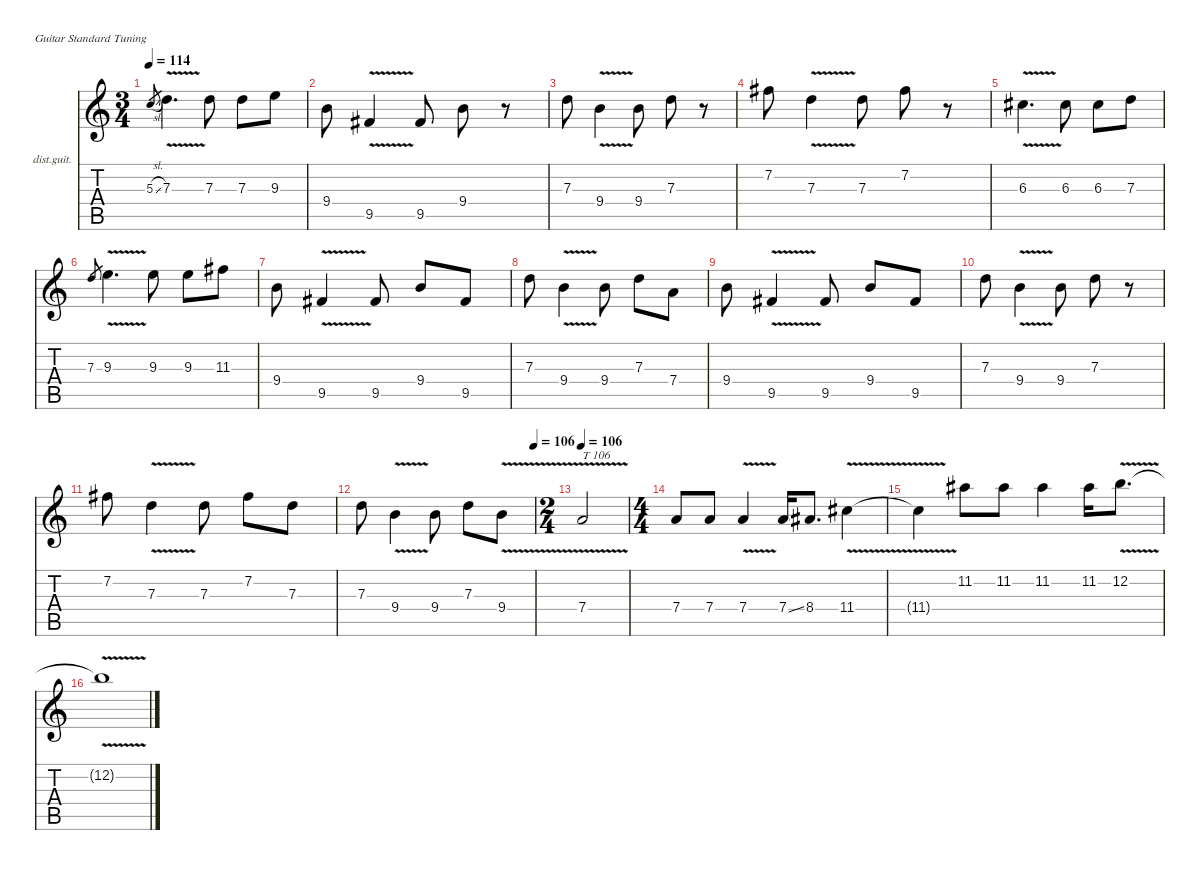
\defaultSystemsLayout 4
\hideDynamics
\bracketExtendMode nobrackets
\firstSystemTrackNameOrientation horizontal
\otherSystemsTrackNameOrientation horizontal
\track ("5th guitar" "dist.guit.") {instrument distortionguitar}
\staff {score tabs}
\tuning (E4 B3 G3 D3 A2 E2)
\ts (3 4)
\tempo 114
\clef g2
\ks c
5.3{sl}.8{gr dy p} 7.3{v}.4{d dy f} 7.3.8 7.3.8 9.3.8 |
9.4.8 9.5{v acc #}.4 9.5{acc #}.8 9.4.8 r.8 |
7.3.8 9.4{v}.4 9.4.8 7.3.8 r.8 |
7.2{acc #}.8 7.3{v}.4 7.3.8 7.2{acc #}.8 r.8 |
6.3{v acc #}.4{d} 6.3{acc #}.8 6.3{acc #}.8 7.3.8 |
7.3.8{gr dy p} 9.3{v}.4{d dy f} 9.3.8 9.3.8 11.3{acc #}.8 |
9.4.8 9.5{v acc #}.4 9.5{acc #}.8 9.4.8 9.5{acc #}.8 |
7.3.8 9.4{v}.4 9.4.8 7.3.8 7.4.8 |
9.4.8 9.5{v acc #}.4 9.5{acc #}.8 9.4.8 9.5{acc #}.8 |
7.3.8 9.4{v}.4 9.4.8 7.3.8 r.8 |
7.2{acc #}.8 7.3{v}.4 7.3.8 7.2{acc #}.8 7.3.8 |
\tempo (106 1)
7.3.8 9.4{v}.4 9.4.8 7.3.8 9.4{v}.8 |
\ts (2 4)
\tempo 106
7.4{v}.2{txt "T 106"} |
\ts (4 4)
7.4.8 7.4.8 7.4{v}.4 7.4{ss}.16 8.4{acc #}.8{d} 11.4{v acc #}.4 |
11.4{v t acc #}.4 11.2{acc #}.8 11.2{acc #}.8 11.2{acc #}.4 11.2{acc #}.16 12.2{v}.8{d} |
12.2{v t}.1
